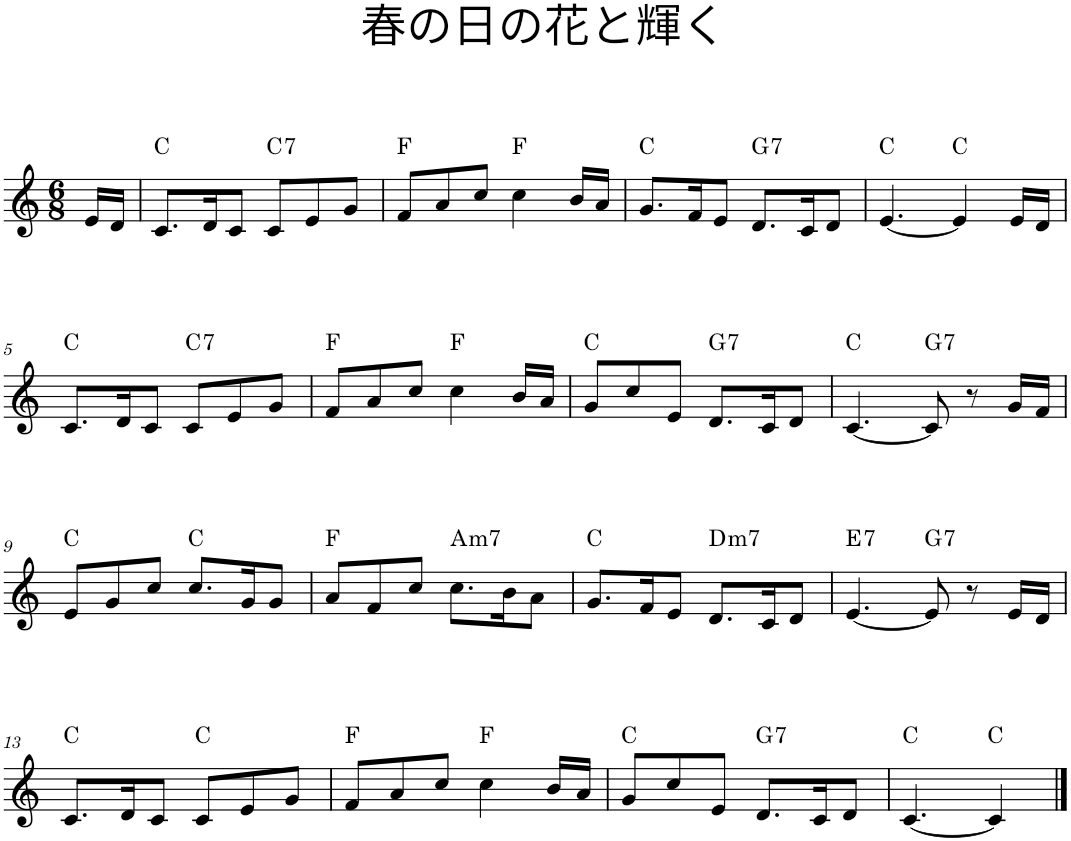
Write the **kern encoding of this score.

**kern	**harte
*part1	*part1
*staff1	*
*I"Piano	*
*I'Pno.	*
*clefG2	*
*k[]	*
*M6/8	*
=	=
16e/LL	.
16d/JJ	.
=1	=1
8.c/L	C:maj
16d/K	.
8c/J	.
!	!LO:H:kt=7
8c/L	C:7
8e/	.
8g/J	.
=2	=2
8f/L	F:maj
8a/	.
8cc/J	.
4cc\	F:maj
16bn/LL	.
16a/JJ	.
=3	=3
8.g/L	C:maj
16f/K	.
8e/J	.
!	!LO:H:kt=7
8.d/L	G:7
16c/K	.
8d/J	.
=4	=4
[<4.e/	C:maj
4e/]	C:maj
16e/LL	.
16d/JJ	.
!!LO:LB:g=z
=5	=5
8.c/L	C:maj
16d/K	.
8c/J	.
!	!LO:H:kt=7
8c/L	C:7
8e/	.
8g/J	.
=6	=6
8f/L	F:maj
8a/	.
8cc/J	.
4cc\	F:maj
16bn/LL	.
16a/JJ	.
=7	=7
8g/L	C:maj
8cc/	.
8e/J	.
!	!LO:H:kt=7
8.d/L	G:7
16c/K	.
8d/J	.
=8	=8
[<4.c/	C:maj
!	!LO:H:kt=7
8c/]	G:7
8r	.
16g/LL	.
16f/JJ	.
!!LO:LB:g=z
=9	=9
8e/L	C:maj
8g/	.
8cc/J	.
8.cc/L	C:maj
16g/K	.
8g/J	.
=10	=10
8a/L	F:maj
8f/	.
8cc/J	.
!	!LO:H:kt=m7
8.cc\L	A:min7
16b\K	.
8a\J	.
=11	=11
8.g/L	C:maj
16f/K	.
8e/J	.
!	!LO:H:kt=m7
8.d/L	D:min7
16c/K	.
8d/J	.
=12	=12
!	!LO:H:kt=7
[<4.e/	E:7
!	!LO:H:kt=7
8e/]	G:7
8r	.
16e/LL	.
16d/JJ	.
!!LO:LB:g=z
=13	=13
8.c/L	C:maj
16d/K	.
8c/J	.
8c/L	C:maj
8e/	.
8g/J	.
=14	=14
8f/L	F:maj
8a/	.
8cc/J	.
4cc\	F:maj
16b/LL	.
16a/JJ	.
=15	=15
8g/L	C:maj
8cc/	.
8e/J	.
!	!LO:H:kt=7
8.d/L	G:7
16c/K	.
8d/J	.
=16	=16
[<4.c/	C:maj
4c/]	C:maj
==	==
*-	*-
